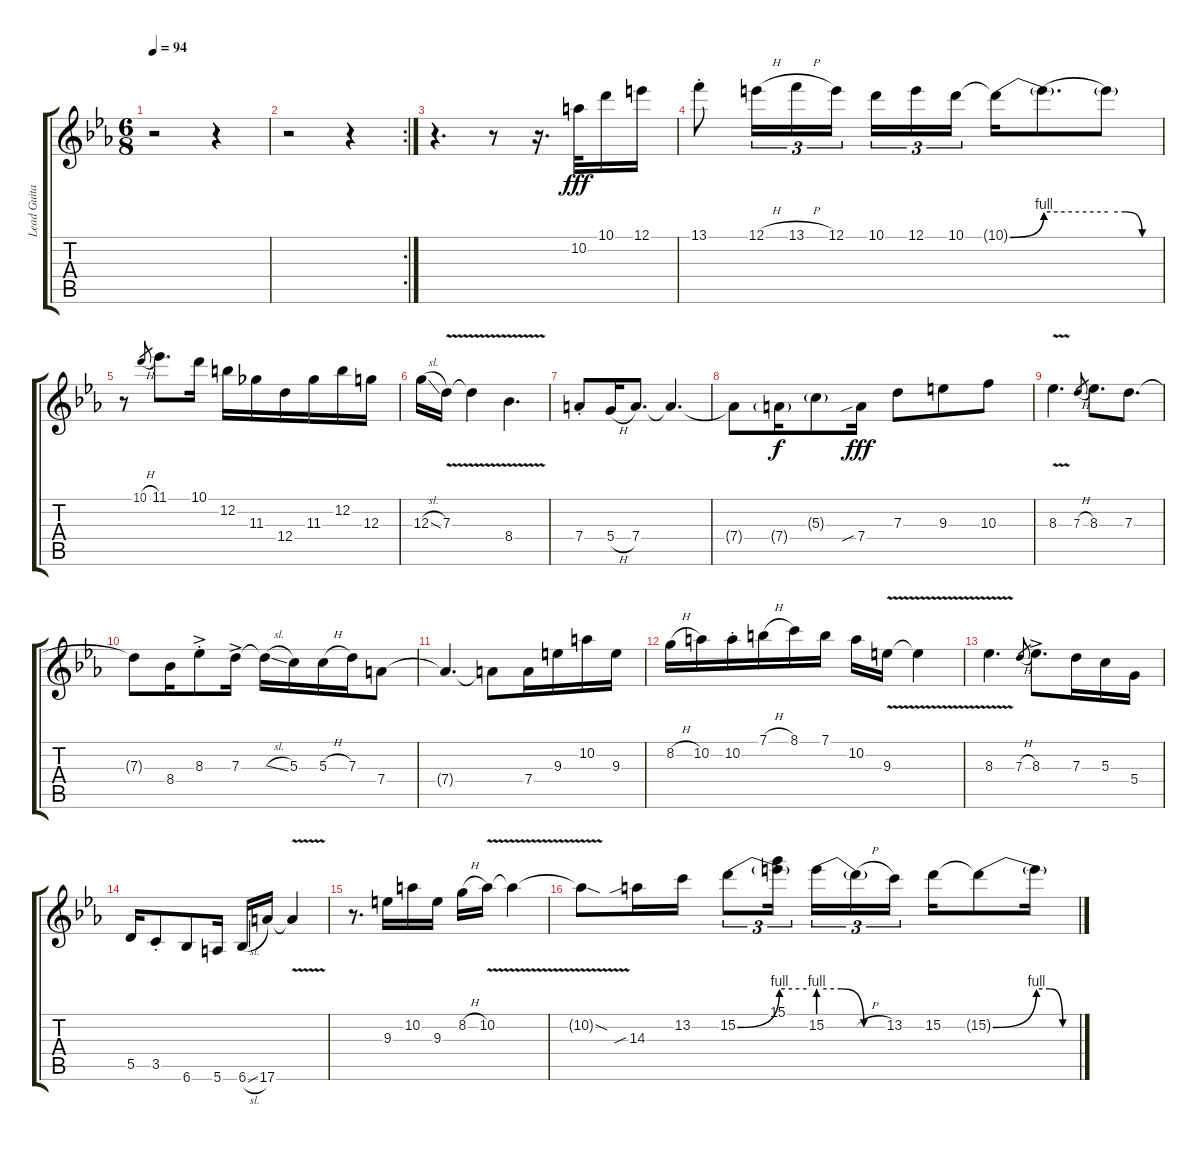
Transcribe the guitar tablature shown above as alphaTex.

\track ("Lead Guitar 3" "Lead Guita") {instrument electricguitarjazz}
\staff {score tabs}
\tuning (E4 B3 G3 D3 A2 E2) {hide}
\ts (6 8)
\tempo 94
\clef g2
\ks eb
r.2{dy fff} r.4 |
\rc 2
r.2 r.4 |
r.4{d} r.8 r.16{d} 10.2.32 10.1.16 12.1.16 |
13.1{st}.8 12.1{h}.16{tu (3 2)} 13.1{h}.16{tu (3 2)} 12.1.16{tu (3 2) beam splitsecondary} 10.1.16{tu (3 2)} 12.1.16{tu (3 2)} 10.1.16{tu (3 2)} 10.1{be (bend 0 0 60 4) t}.16 10.1{be (hold 0 4 60 4) t}.8{d} 10.1{be (custom 0 4 20 4 40 0 60 0) t}.8 |
r.8 10.1{h}.8{gr} 11.1.8{d} 10.1.16 12.2.16 11.3.16 12.4.16 11.3.16 12.2.16 12.3.16 |
12.3{sl}.16 7.3{v}.16 7.3{v t}.4 8.4{v}.4{d} |
7.4{st}.8 5.4{h}.16 7.4.8{d} 7.4{t}.4{d} |
7.4{t}.8 7.4{g}.16{dy f} 5.3{g}.8 7.4{sib}.16{dy fff} 7.3.8 9.3.8 10.3.8 |
8.3{v}.4{d} 7.3{h}.8{gr} 8.3.8{d} 7.3.8{d} |
7.3{t}.8 8.4.16 8.3{ac st}.8 7.3{ac}.16 7.3{sl t}.16 5.3.16 5.3{h}.16 7.3.16 7.4.8 |
7.4{t}.4{d} 7.4{t}.8 7.4.16 9.3.16 10.2.16 9.3.16 |
8.2{h}.16 10.2.16 10.2{st}.16 7.1{h}.16 8.1.16 7.1.16 10.2.16 9.3{v}.16 9.3{v t}.4 |
8.3{v}.4{d} 7.3{h}.8{gr} 8.3{ac}.8{d} 7.3.16 5.3.16 5.4.16 |
5.5.16 3.5{st}.8 6.6.8 5.6.16 6.6{sl}.16 17.6.16 17.6{v t}.4 |
r.8{d} 9.3.16 10.2.16 9.3.16 8.2{h}.16 10.2{v}.16 10.2{v t}.4 |
10.2{sod t}.8 14.3{sib}.16 13.2.16 15.2{be (bend 0 0 60 4)}.8{tu (3 2)} (15.1 15.2{be (hold 0 4 60 4) t}).16{tu (3 2)} 15.2{be (custom 0 4 20 4 40 0 60 0)}.16{tu (3 2)} 15.2{h t}.16{tu (3 2)} 13.2.16{tu (3 2) beam splitsecondary} 15.2.16 15.2{be (bend 0 0 60 4) t}.8 15.2{be (custom 0 4 20 4 40 0 60 0) t}.16
